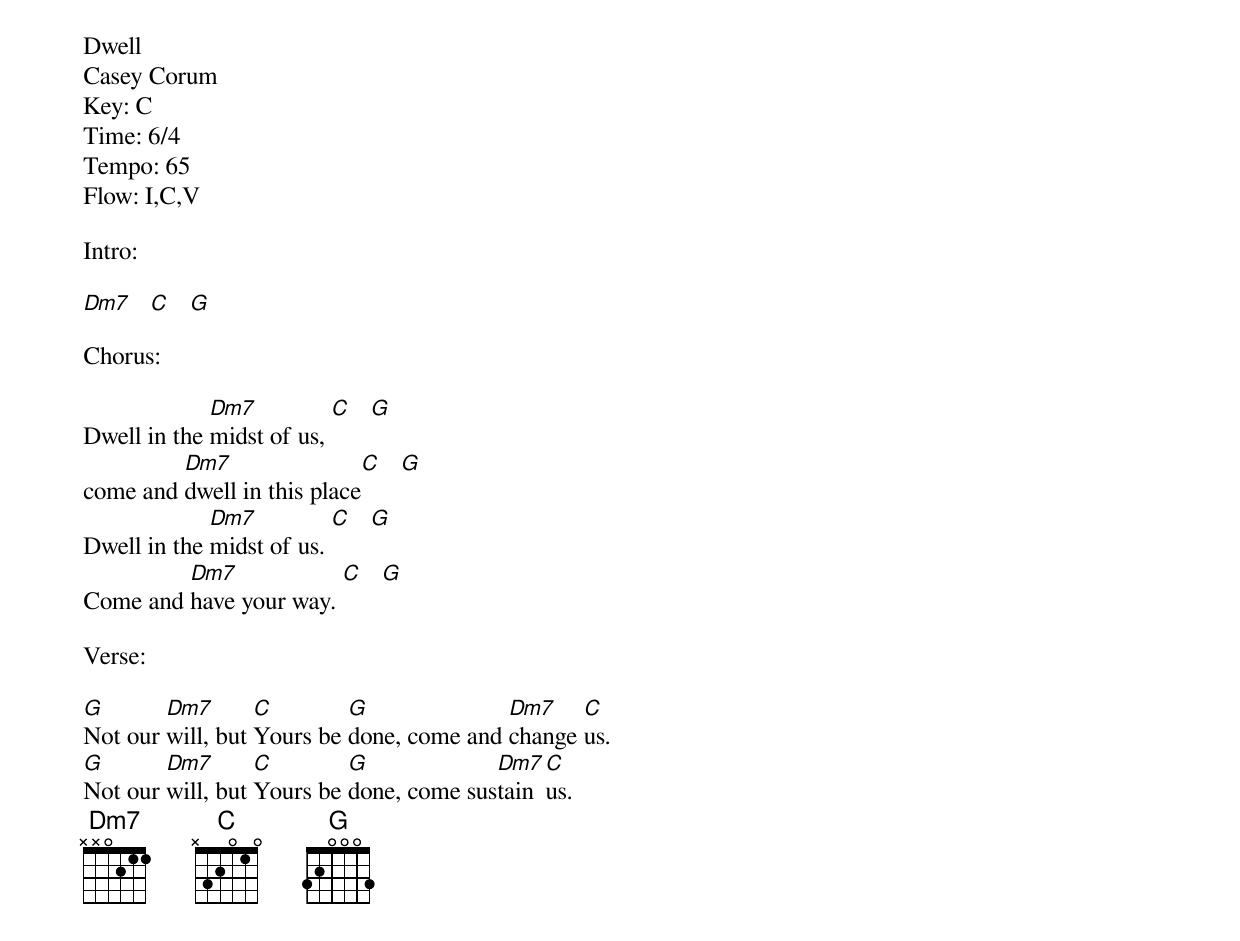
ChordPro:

Dwell
Casey Corum
Key: C
Time: 6/4
Tempo: 65
Flow: I,C,V

Intro:

[Dm7]   [C]   [G]

Chorus:

Dwell in the [Dm7]midst of us, [C]   [G]
come and [Dm7]dwell in this place[C]   [G]
Dwell in the [Dm7]midst of us. [C]   [G]
Come and [Dm7]have your way. [C]   [G]

Verse:

[G]Not our [Dm7]will, but [C]Yours be [G]done, come and [Dm7]change [C]us.
[G]Not our [Dm7]will, but [C]Yours be [G]done, come sus[Dm7]tain [C]us.
